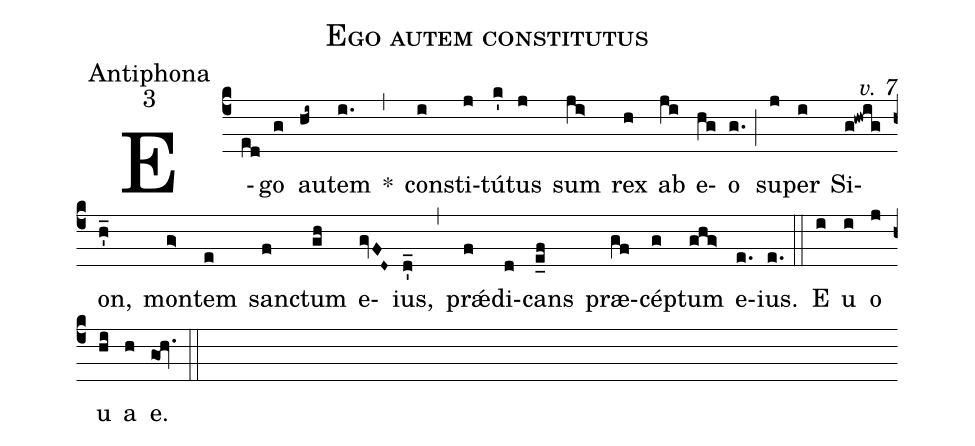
name:Ego autem constitutus;
office-part:Antiphona;
mode:3;
commentary:\textit{v. 7};
%%
(c4)E(ed)go(g) {a}u(hi~)tem(i.) *(,) con(i)sti(j)tú(k')tus(j) sum(ji>) rex(h) ab(ji) e(hg)o(g.) (;) su(j)per(i) Si(g!hwig)on,(h_')
mon(g>)tem(e) sanc(f)tum(gh) e(gvFD~)ius,(d_') (,) pr<sp>'ae</sp>(f)di(d)cans(e_f) præ(gf)cép(g)tum(ghg>) e(e.)ius.(e.) (::)
E(i) u(i) o(j) u(hi) a(h) e.(go!hv.) (::)
